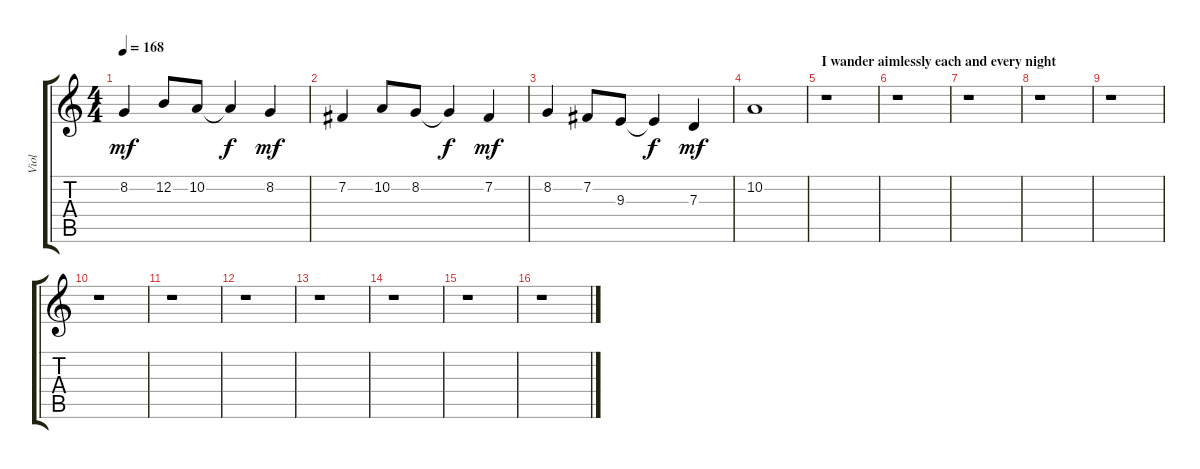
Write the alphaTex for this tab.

\track ("Viol" "Viol") {instrument violin}
\staff {score tabs}
\tuning (E4 B3 G3 D3 A2 E2) {hide}
\ts (4 4)
\tempo 168
\clef g2
\ks c
8.2.4{dy mf} 12.2.8 10.2.8 10.2{t}.4{dy f} 8.2.4{dy mf} |
7.2.4 10.2.8 8.2.8 8.2{t}.4{dy f} 7.2.4{dy mf} |
8.2.4 7.2.8 9.3.8 9.3{t}.4{dy f} 7.3.4{dy mf} |
10.2.1 |
\section ("" "I wander aimlessly each and every night")
r.1 |
r.1 |
r.1 |
r.1 |
r.1 |
r.1 |
r.1 |
r.1 |
r.1 |
r.1 |
r.1 |
r.1
